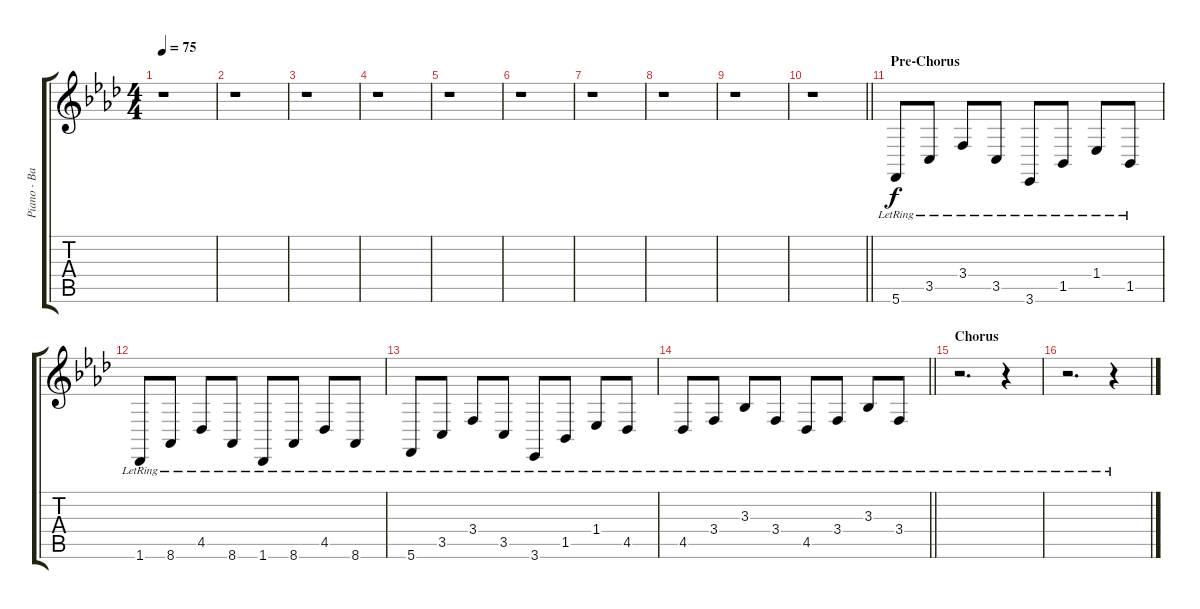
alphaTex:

\track ("Piano - Bass" "Piano - Ba") {instrument acousticgrandpiano}
\staff {score tabs}
\tuning (E4 B3 G3 D3 A2 C2) {hide}
\ts (4 4)
\tempo 75
\clef g2
\ks ab
r.1{dy f} |
r.1 |
r.1 |
r.1 |
r.1 |
r.1 |
r.1 |
r.1 |
r.1 |
\barLineRight lightlight
r.1 |
\section ("" "Pre-Chorus")
5.6{lr}.8 3.5{lr}.8 3.4{lr}.8 3.5{lr}.8 3.6{lr}.8 1.5{lr}.8 1.4{lr}.8 1.5{lr}.8 |
1.6{lr}.8 8.6{lr}.8 4.5{lr}.8 8.6{lr}.8 1.6{lr}.8 8.6{lr}.8 4.5{lr}.8 8.6{lr}.8 |
5.6{lr}.8 3.5{lr}.8 3.4{lr}.8 3.5{lr}.8 3.6{lr}.8 1.5{lr}.8 1.4{lr}.8 4.5{lr}.8 |
\barLineRight lightlight
4.5{lr}.8 3.4{lr}.8 3.3{lr}.8 3.4{lr}.8 4.5{lr}.8 3.4{lr}.8 3.3{lr}.8 3.4{lr}.8 |
\section ("" "Chorus")
r.2{d} r.4 |
r.2{d} r.4
